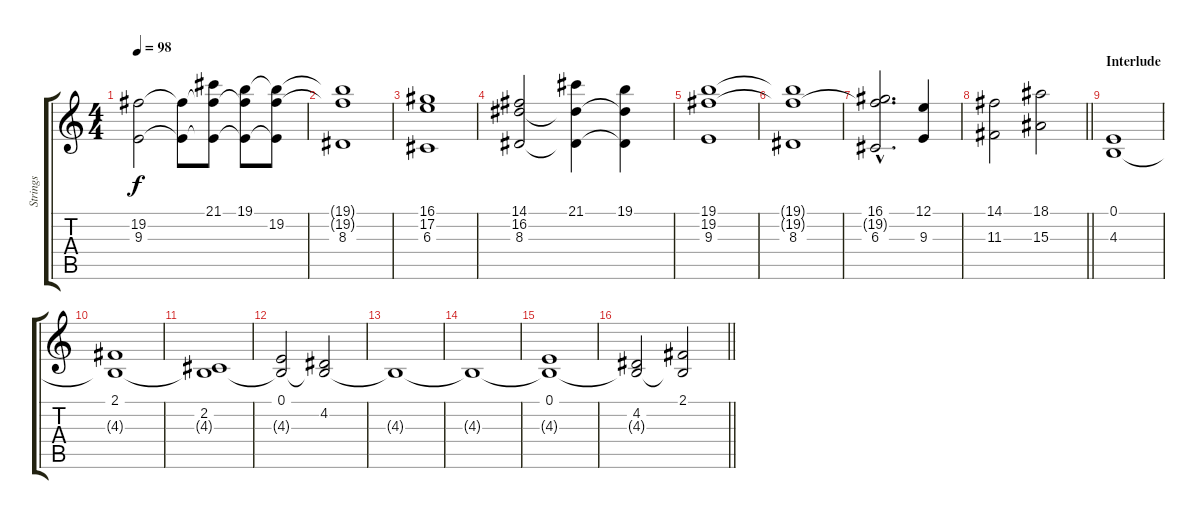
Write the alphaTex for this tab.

\track ("Strings" "Strings") {instrument stringensemble1}
\staff {score tabs}
\tuning (E4 B3 G3 D3 A2 E2) {hide}
\ts (4 4)
\tempo 98
\clef g2
\ks c
(19.2 9.3).2{dy f} (19.2{t} 9.3{t}).8 (21.1 19.2{t} 9.3{t}).8 (19.1 19.2{t} 9.3{t}).8 (19.1{t} 19.2 9.3{t}).8 |
(19.1{t} 19.2{t} 8.3).1 |
(16.1 17.2 6.3).1 |
(14.1 16.2 8.3).2 (21.1 16.2{t} 8.3{t}).4 (19.1 16.2{t} 8.3{t}).4 |
(19.1 19.2 9.3).1 |
(19.1{t} 19.2{t} 8.3).1 |
(16.1{hac} 19.2{hac t} 6.3{hac}).2{d} (12.1 9.3).4 |
\barLineRight lightlight
(14.1 11.3).2 (18.1 15.3).2 |
\section ("" "Interlude")
(0.1 4.3).1 |
(2.1 4.3{t}).1 |
(2.2 4.3{t}).1 |
(0.1 4.3{t}).2 (4.2 4.3{t}).2 |
4.3{t}.1 |
4.3{t}.1 |
(0.1 4.3{t}).1 |
\barLineRight lightlight
(4.2 4.3{t}).2 (2.1 4.3{t}).2
